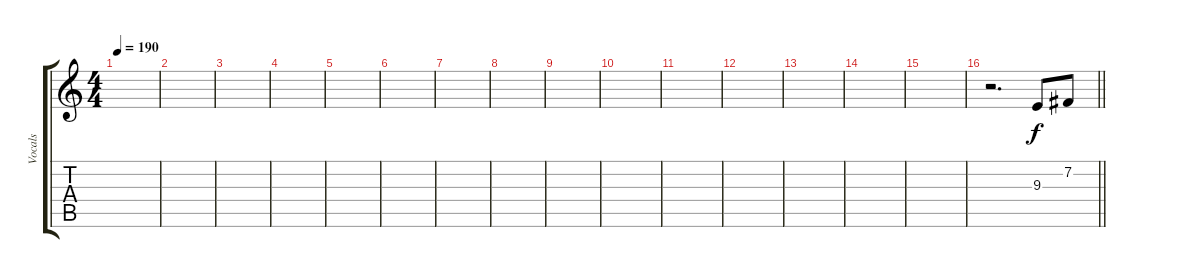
\track ("Vocals" "Vocals") {instrument clarinet}
\staff {score tabs}
\tuning (E4 B3 G3 D3 A2 E2) {hide}
\ts (4 4)
\tempo 190
\clef g2
\ks c
|
|
|
|
|
|
|
|
|
|
|
|
|
|
|
\barLineRight lightlight
r.2{d} 9.3.8 7.2.8
